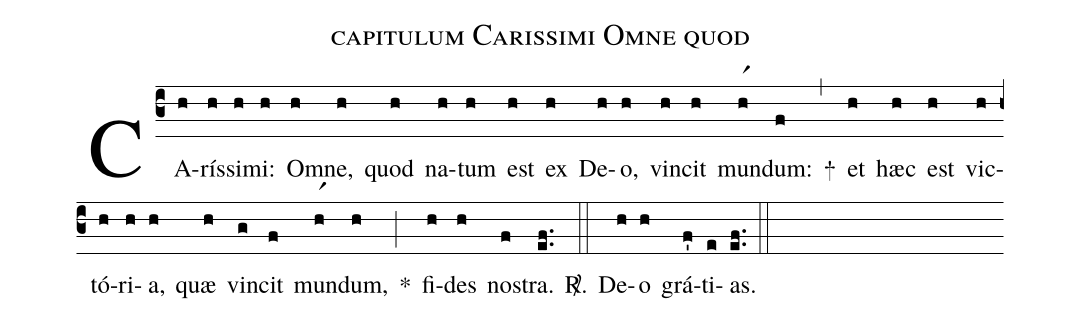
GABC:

name: capitulum Carissimi Omne quod;
%%
(c3)
CA(h)rís(h)si(h)mi:(h) Om(h)ne,(h) quod(h) na(h)tum(h) est(h) ex(h) De(h)o,(h) vin(h)cit(h) mun(hr1)dum:(f) +(,)
et(h) hæc(h) est(h) vic(h)tó(h)ri(h)a,(h) quæ(h) vin(g)cit(f) mun(hr1)dum,(h) *(;)
fi(h)des(h) nos(f)tra.(ef..) <sp>R/</sp>.(::)
De(h)o(h) grá(f')ti(e)as.(e.f.) (::)
